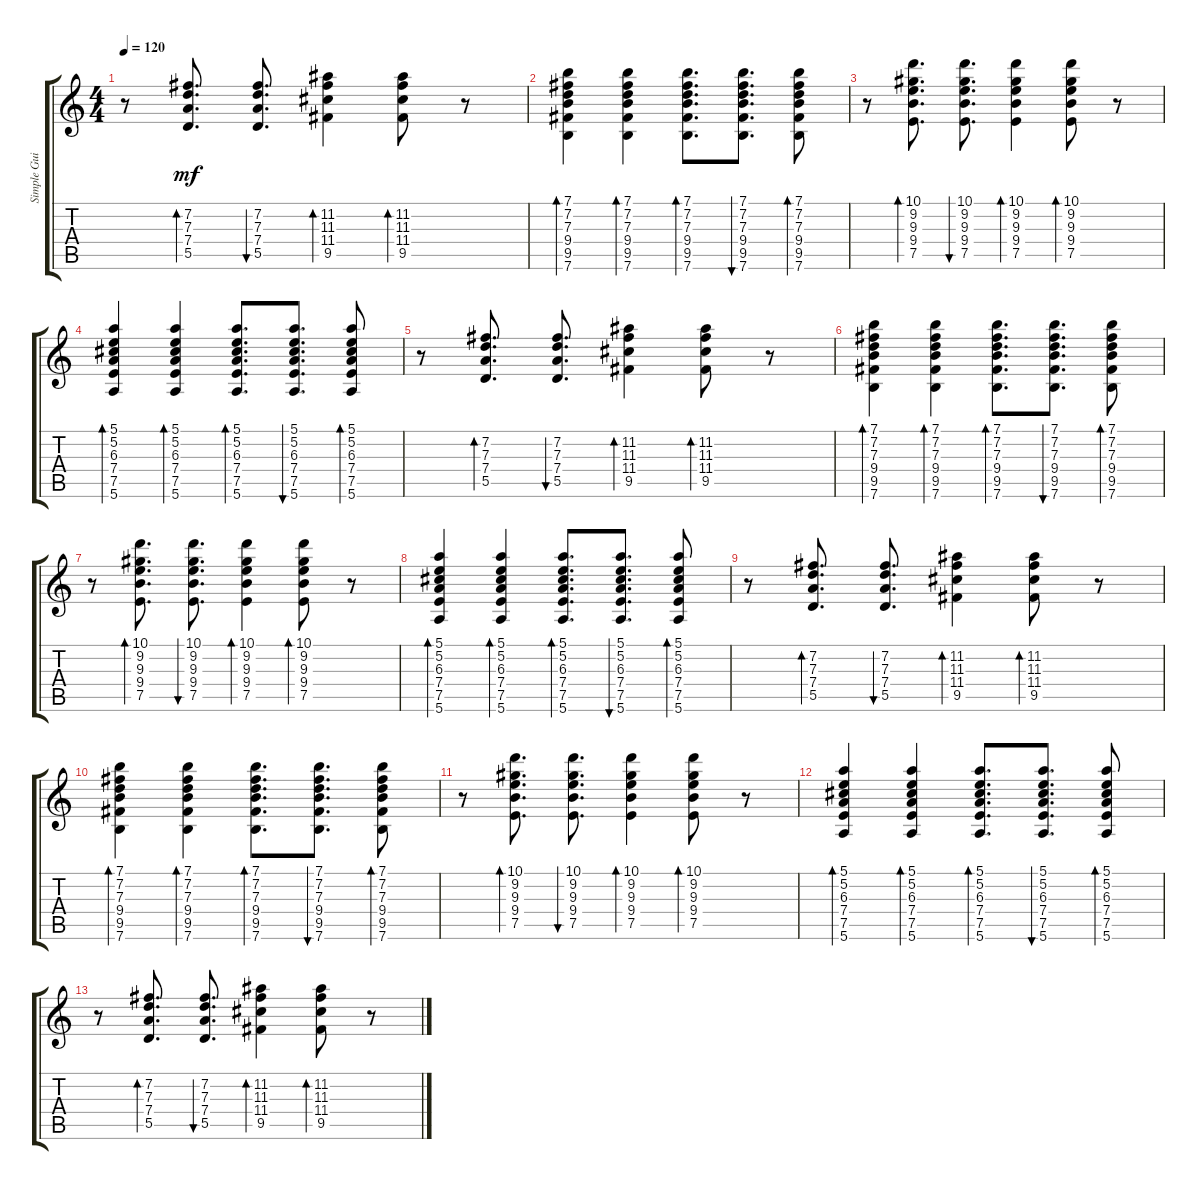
\track ("Simple Guitar" "Simple Gui") {instrument electricguitarclean}
\staff {score tabs}
\tuning (E4 B3 G3 D3 A2 E2) {hide}
\ts (4 4)
\tempo 120
\clef g2
\ks c
r.8{dy mf} (7.2 7.3 7.4 5.5).8{d bd 30} (7.2 7.3 7.4 5.5).8{d bu 30} (11.2 11.3 11.4 9.5).4{bd 30} (11.2 11.3 11.4 9.5).8{bd 30} r.8 |
(7.1 7.2 7.3 9.4 9.5 7.6).4{bd 30} (7.1 7.2 7.3 9.4 9.5 7.6).4{bd 30} (7.1 7.2 7.3 9.4 9.5 7.6).8{d bd 30} (7.1 7.2 7.3 9.4 9.5 7.6).8{d bu 30} (7.1 7.2 7.3 9.4 9.5 7.6).8{bd 30} |
r.8 (10.1 9.2 9.3 9.4 7.5).8{d bd 30} (10.1 9.2 9.3 9.4 7.5).8{d bu 30} (10.1 9.2 9.3 9.4 7.5).4{bd 30} (10.1 9.2 9.3 9.4 7.5).8{bd 30} r.8 |
(5.1 5.2 6.3 7.4 7.5 5.6).4{bd 30} (5.1 5.2 6.3 7.4 7.5 5.6).4{bd 30} (5.1 5.2 6.3 7.4 7.5 5.6).8{d bd 30} (5.1 5.2 6.3 7.4 7.5 5.6).8{d bu 30} (5.1 5.2 6.3 7.4 7.5 5.6).8{bd 30} |
r.8 (7.2 7.3 7.4 5.5).8{d bd 30} (7.2 7.3 7.4 5.5).8{d bu 30} (11.2 11.3 11.4 9.5).4{bd 30} (11.2 11.3 11.4 9.5).8{bd 30} r.8 |
(7.1 7.2 7.3 9.4 9.5 7.6).4{bd 30} (7.1 7.2 7.3 9.4 9.5 7.6).4{bd 30} (7.1 7.2 7.3 9.4 9.5 7.6).8{d bd 30} (7.1 7.2 7.3 9.4 9.5 7.6).8{d bu 30} (7.1 7.2 7.3 9.4 9.5 7.6).8{bd 30} |
r.8 (10.1 9.2 9.3 9.4 7.5).8{d bd 30} (10.1 9.2 9.3 9.4 7.5).8{d bu 30} (10.1 9.2 9.3 9.4 7.5).4{bd 30} (10.1 9.2 9.3 9.4 7.5).8{bd 30} r.8 |
(5.1 5.2 6.3 7.4 7.5 5.6).4{bd 30} (5.1 5.2 6.3 7.4 7.5 5.6).4{bd 30} (5.1 5.2 6.3 7.4 7.5 5.6).8{d bd 30} (5.1 5.2 6.3 7.4 7.5 5.6).8{d bu 30} (5.1 5.2 6.3 7.4 7.5 5.6).8{bd 30} |
r.8 (7.2 7.3 7.4 5.5).8{d bd 30} (7.2 7.3 7.4 5.5).8{d bu 30} (11.2 11.3 11.4 9.5).4{bd 30} (11.2 11.3 11.4 9.5).8{bd 30} r.8 |
(7.1 7.2 7.3 9.4 9.5 7.6).4{bd 30} (7.1 7.2 7.3 9.4 9.5 7.6).4{bd 30} (7.1 7.2 7.3 9.4 9.5 7.6).8{d bd 30} (7.1 7.2 7.3 9.4 9.5 7.6).8{d bu 30} (7.1 7.2 7.3 9.4 9.5 7.6).8{bd 30} |
r.8 (10.1 9.2 9.3 9.4 7.5).8{d bd 30} (10.1 9.2 9.3 9.4 7.5).8{d bu 30} (10.1 9.2 9.3 9.4 7.5).4{bd 30} (10.1 9.2 9.3 9.4 7.5).8{bd 30} r.8 |
(5.1 5.2 6.3 7.4 7.5 5.6).4{bd 30} (5.1 5.2 6.3 7.4 7.5 5.6).4{bd 30} (5.1 5.2 6.3 7.4 7.5 5.6).8{d bd 30} (5.1 5.2 6.3 7.4 7.5 5.6).8{d bu 30} (5.1 5.2 6.3 7.4 7.5 5.6).8{bd 30} |
r.8 (7.2 7.3 7.4 5.5).8{d bd 30} (7.2 7.3 7.4 5.5).8{d bu 30} (11.2 11.3 11.4 9.5).4{bd 30} (11.2 11.3 11.4 9.5).8{bd 30} r.8
